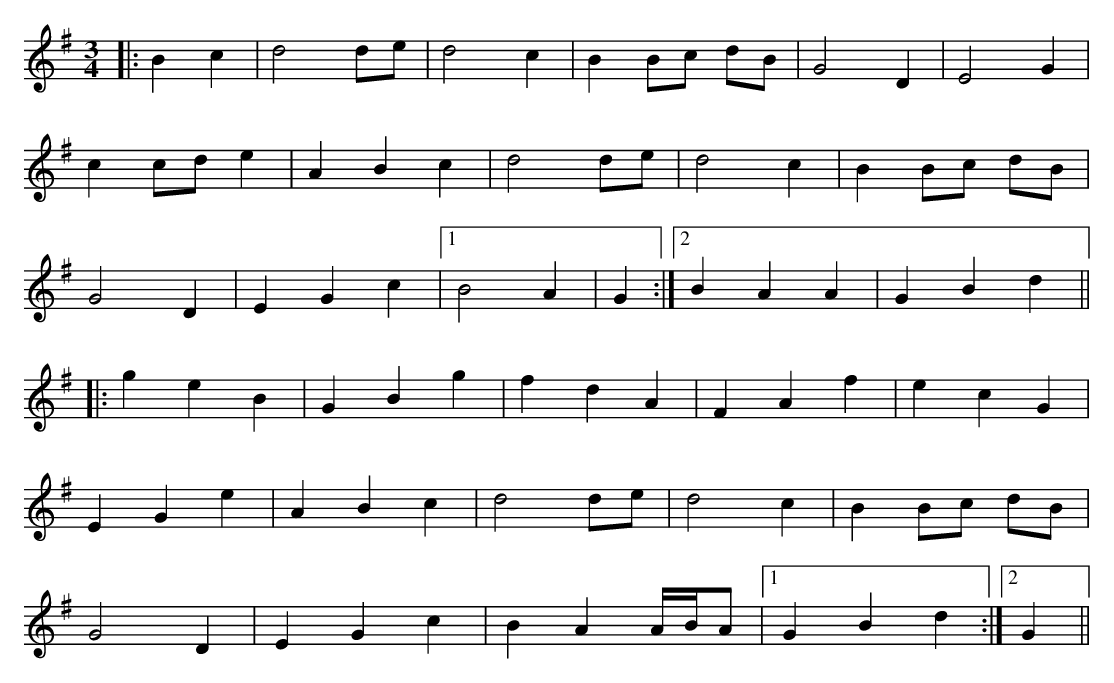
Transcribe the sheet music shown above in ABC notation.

X:1
M:3/4
K:G
|:B2 c2|d4 de|d4 c2|B2 Bc dB|G4 D2|E4 G2|
c2 cd e2|A2 B2 c2|d4 de|d4 c2|B2 Bc dB|
G4 D2|E2 G2 c2|1 B4 A2|G2:|2 B2 A2 A2|G2 B2 d2||
|:g2 e2 B2|G2 B2 g2|f2 d2 A2|F2 A2 f2|e2 c2 G2|
E2 G2 e2|A2 B2 c2|d4 de|d4 c2|B2 Bc dB|
G4 D2|E2 G2 c2|B2 A2 A/B/A|1 G2 B2 d2:|2 G2||
